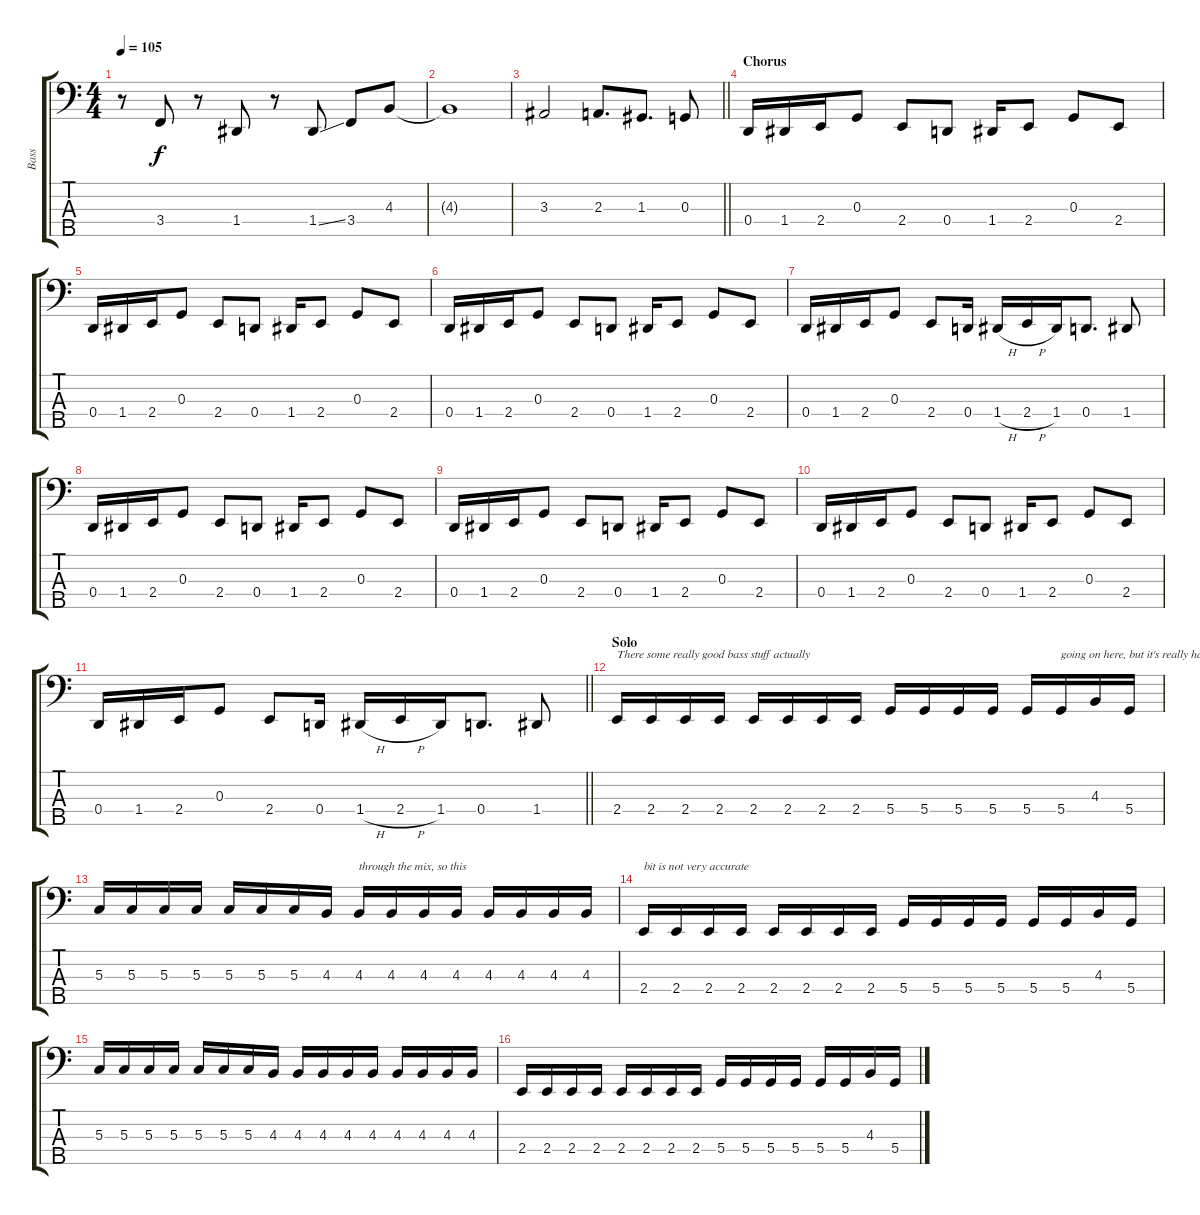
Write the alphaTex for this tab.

\track ("Bass" "Bass") {instrument electricbassfinger}
\staff {score tabs}
\tuning (F2 C2 G1 D1 A0) {hide}
\ts (4 4)
\tempo 105
\clef f4
\ks c
r.8{dy f} 3.4.8 r.8 1.4.8 r.8 1.4{ss}.8 3.4.8 4.3.8 |
4.3{t}.1 |
\barLineRight lightlight
3.3.2 2.3.8{d} 1.3.8{d} 0.3.8 |
\section ("" "Chorus")
0.4.16 1.4.16 2.4.16 0.3.8 2.4.8 0.4.8 1.4.16 2.4.8 0.3.8 2.4.8 |
0.4.16 1.4.16 2.4.16 0.3.8 2.4.8 0.4.8 1.4.16 2.4.8 0.3.8 2.4.8 |
0.4.16 1.4.16 2.4.16 0.3.8 2.4.8 0.4.8 1.4.16 2.4.8 0.3.8 2.4.8 |
0.4.16 1.4.16 2.4.16 0.3.8 2.4.8 0.4.16 1.4{h}.16 2.4{h}.16 1.4.16 0.4.8{d} 1.4.8 |
0.4.16 1.4.16 2.4.16 0.3.8 2.4.8 0.4.8 1.4.16 2.4.8 0.3.8 2.4.8 |
0.4.16 1.4.16 2.4.16 0.3.8 2.4.8 0.4.8 1.4.16 2.4.8 0.3.8 2.4.8 |
0.4.16 1.4.16 2.4.16 0.3.8 2.4.8 0.4.8 1.4.16 2.4.8 0.3.8 2.4.8 |
\barLineRight lightlight
0.4.16 1.4.16 2.4.16 0.3.8 2.4.8 0.4.16 1.4{h}.16 2.4{h}.16 1.4.16 0.4.8{d} 1.4.8 |
\section ("" "Solo")
2.4.16{txt "There some really good bass stuff actually"} 2.4.16 2.4.16 2.4.16 2.4.16 2.4.16 2.4.16 2.4.16 5.4.16 5.4.16 5.4.16 5.4.16 5.4.16 5.4.16{txt "going on here, but it's really hard to hear"} 4.3.16 5.4.16 |
5.3.16 5.3.16 5.3.16 5.3.16 5.3.16 5.3.16 5.3.16 4.3.16 4.3.16{txt "through the mix, so this"} 4.3.16 4.3.16 4.3.16 4.3.16 4.3.16 4.3.16 4.3.16 |
2.4.16{txt "bit is not very accurate"} 2.4.16 2.4.16 2.4.16 2.4.16 2.4.16 2.4.16 2.4.16 5.4.16 5.4.16 5.4.16 5.4.16 5.4.16 5.4.16 4.3.16 5.4.16 |
5.3.16 5.3.16 5.3.16 5.3.16 5.3.16 5.3.16 5.3.16 4.3.16 4.3.16 4.3.16 4.3.16 4.3.16 4.3.16 4.3.16 4.3.16 4.3.16 |
2.4.16 2.4.16 2.4.16 2.4.16 2.4.16 2.4.16 2.4.16 2.4.16 5.4.16 5.4.16 5.4.16 5.4.16 5.4.16 5.4.16 4.3.16 5.4.16
